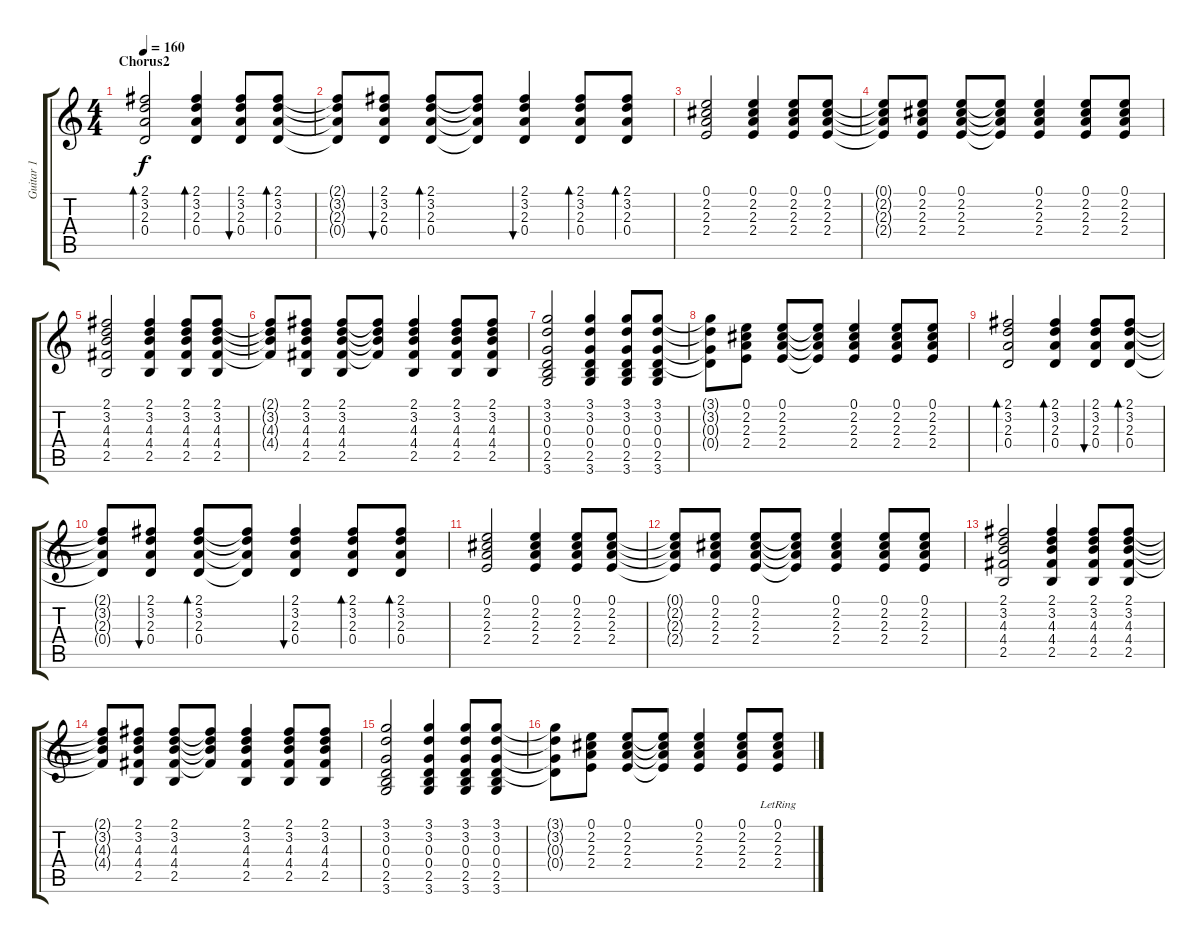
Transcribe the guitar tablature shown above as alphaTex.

\track ("Guitar 1" "Guitar 1") {instrument acousticguitarsteel}
\staff {score tabs}
\tuning (E4 B3 G3 D3 A2 E2) {hide}
\ts (4 4)
\section ("" "Chorus2")
\tempo 160
\clef g2
\ks c
(2.1 3.2 2.3 0.4).2{bd 240 dy f} (2.1 3.2 2.3 0.4).4{bd 60} (2.1 3.2 2.3 0.4).8{bu 60} (2.1 3.2 2.3 0.4).8{bd 60} |
(2.1{t} 3.2{t} 2.3{t} 0.4{t}).8 (2.1 3.2 2.3 0.4).8{bu 60} (2.1 3.2 2.3 0.4).8{bd 60} (2.1{t} 3.2{t} 2.3{t} 0.4{t}).8 (2.1 3.2 2.3 0.4).4{bu 60} (2.1 3.2 2.3 0.4).8{bd 60} (2.1 3.2 2.3 0.4).8{bd 60} |
(0.1 2.2 2.3 2.4).2 (0.1 2.2 2.3 2.4).4 (0.1 2.2 2.3 2.4).8 (0.1 2.2 2.3 2.4).8 |
(0.1{t} 2.2{t} 2.3{t} 2.4{t}).8 (0.1 2.2 2.3 2.4).8 (0.1 2.2 2.3 2.4).8 (0.1{t} 2.2{t} 2.3{t} 2.4{t}).8 (0.1 2.2 2.3 2.4).4 (0.1 2.2 2.3 2.4).8 (0.1 2.2 2.3 2.4).8 |
(2.1 3.2 4.3 4.4 2.5).2 (2.1 3.2 4.3 4.4 2.5).4 (2.1 3.2 4.3 4.4 2.5).8 (2.1 3.2 4.3 4.4 2.5).8 |
(2.1{t} 3.2{t} 4.3{t} 4.4{t}).8 (2.1 3.2 4.3 4.4 2.5).8 (2.1 3.2 4.3 4.4 2.5).8 (2.1{t} 3.2{t} 4.3{t} 4.4{t}).8 (2.1 3.2 4.3 4.4 2.5).4 (2.1 3.2 4.3 4.4 2.5).8 (2.1 3.2 4.3 4.4 2.5).8 |
(3.1 3.2 0.3 0.4 2.5 3.6).2 (3.1 3.2 0.3 0.4 2.5 3.6).4 (3.1 3.2 0.3 0.4 2.5 3.6).8 (3.1 3.2 0.3 0.4 2.5 3.6).8 |
(3.1{t} 3.2{t} 0.3{t} 0.4{t}).8 (0.1 2.2 2.3 2.4).8 (0.1 2.2 2.3 2.4).8 (0.1{t} 2.2{t} 2.3{t} 2.4{t}).8 (0.1 2.2 2.3 2.4).4 (0.1 2.2 2.3 2.4).8 (0.1 2.2 2.3 2.4).8 |
(2.1 3.2 2.3 0.4).2{bd 240} (2.1 3.2 2.3 0.4).4{bd 60} (2.1 3.2 2.3 0.4).8{bu 60} (2.1 3.2 2.3 0.4).8{bd 60} |
(2.1{t} 3.2{t} 2.3{t} 0.4{t}).8 (2.1 3.2 2.3 0.4).8{bu 60} (2.1 3.2 2.3 0.4).8{bd 60} (2.1{t} 3.2{t} 2.3{t} 0.4{t}).8 (2.1 3.2 2.3 0.4).4{bu 60} (2.1 3.2 2.3 0.4).8{bd 60} (2.1 3.2 2.3 0.4).8{bd 60} |
(0.1 2.2 2.3 2.4).2 (0.1 2.2 2.3 2.4).4 (0.1 2.2 2.3 2.4).8 (0.1 2.2 2.3 2.4).8 |
(0.1{t} 2.2{t} 2.3{t} 2.4{t}).8 (0.1 2.2 2.3 2.4).8 (0.1 2.2 2.3 2.4).8 (0.1{t} 2.2{t} 2.3{t} 2.4{t}).8 (0.1 2.2 2.3 2.4).4 (0.1 2.2 2.3 2.4).8 (0.1 2.2 2.3 2.4).8 |
(2.1 3.2 4.3 4.4 2.5).2 (2.1 3.2 4.3 4.4 2.5).4 (2.1 3.2 4.3 4.4 2.5).8 (2.1 3.2 4.3 4.4 2.5).8 |
(2.1{t} 3.2{t} 4.3{t} 4.4{t}).8 (2.1 3.2 4.3 4.4 2.5).8 (2.1 3.2 4.3 4.4 2.5).8 (2.1{t} 3.2{t} 4.3{t} 4.4{t}).8 (2.1 3.2 4.3 4.4 2.5).4 (2.1 3.2 4.3 4.4 2.5).8 (2.1 3.2 4.3 4.4 2.5).8 |
(3.1 3.2 0.3 0.4 2.5 3.6).2 (3.1 3.2 0.3 0.4 2.5 3.6).4 (3.1 3.2 0.3 0.4 2.5 3.6).8 (3.1 3.2 0.3 0.4 2.5 3.6).8 |
(3.1{t} 3.2{t} 0.3{t} 0.4{t}).8 (0.1 2.2 2.3 2.4).8 (0.1 2.2 2.3 2.4).8 (0.1{t} 2.2{t} 2.3{t} 2.4{t}).8 (0.1 2.2 2.3 2.4).4 (0.1 2.2 2.3 2.4).8 (0.1{lr} 2.2{lr} 2.3{lr} 2.4{lr}).8
